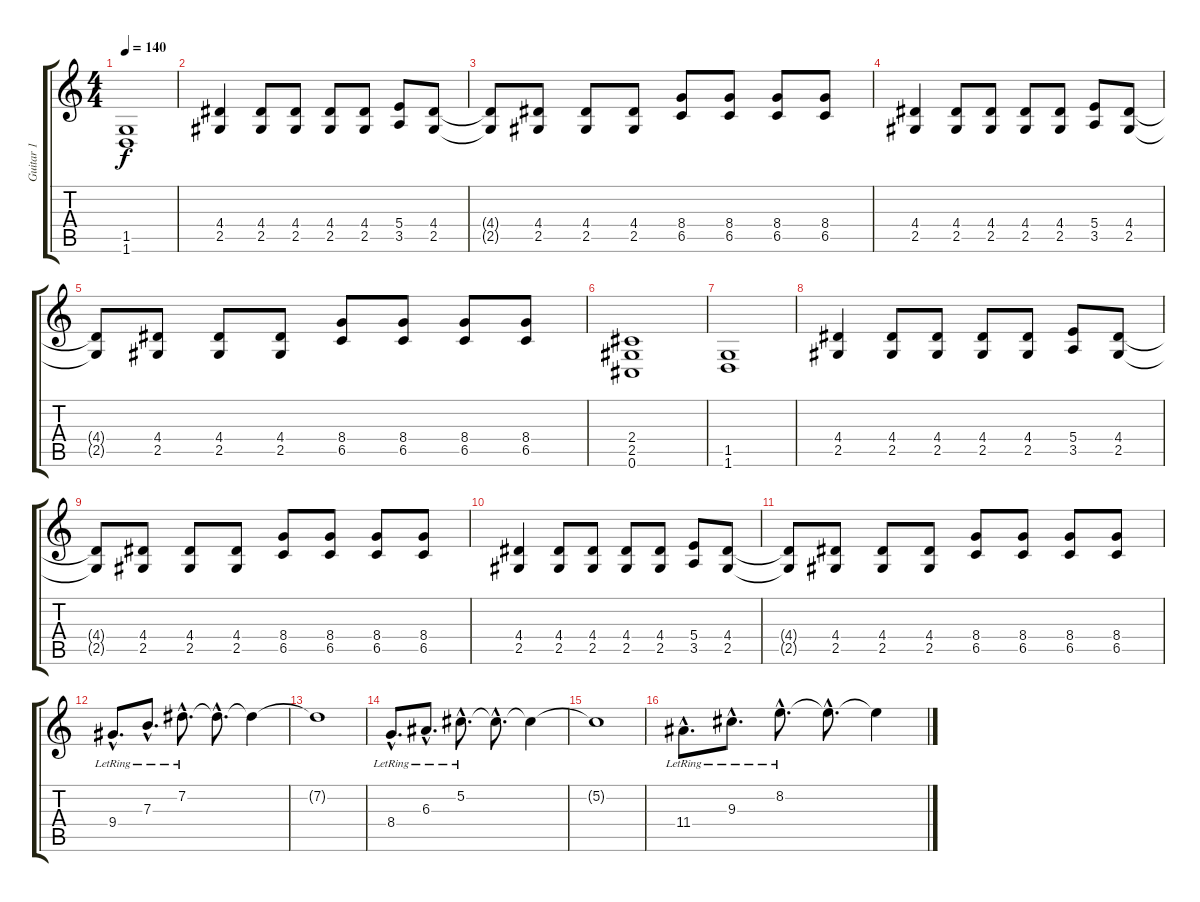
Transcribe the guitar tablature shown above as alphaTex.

\track ("Guitar 1" "Guitar 1") {instrument distortionguitar}
\staff {score tabs}
\tuning (Db4 Ab3 E3 B2 Gb2 Db2) {hide}
\ts (4 4)
\tempo 140
\clef g2
\ks c
(1.5 1.6).1{dy f} |
(4.4 2.5).4 (4.4 2.5).8 (4.4 2.5).8 (4.4 2.5).8 (4.4 2.5).8 (5.4 3.5).8 (4.4 2.5).8 |
(4.4{t} 2.5{t}).8 (4.4 2.5).8 (4.4 2.5).8 (4.4 2.5).8 (8.4 6.5).8 (8.4 6.5).8 (8.4 6.5).8 (8.4 6.5).8 |
(4.4 2.5).4 (4.4 2.5).8 (4.4 2.5).8 (4.4 2.5).8 (4.4 2.5).8 (5.4 3.5).8 (4.4 2.5).8 |
(4.4{t} 2.5{t}).8 (4.4 2.5).8 (4.4 2.5).8 (4.4 2.5).8 (8.4 6.5).8 (8.4 6.5).8 (8.4 6.5).8 (8.4 6.5).8 |
(2.4 2.5 0.6).1 |
(1.5 1.6).1 |
(4.4 2.5).4 (4.4 2.5).8 (4.4 2.5).8 (4.4 2.5).8 (4.4 2.5).8 (5.4 3.5).8 (4.4 2.5).8 |
(4.4{t} 2.5{t}).8 (4.4 2.5).8 (4.4 2.5).8 (4.4 2.5).8 (8.4 6.5).8 (8.4 6.5).8 (8.4 6.5).8 (8.4 6.5).8 |
(4.4 2.5).4 (4.4 2.5).8 (4.4 2.5).8 (4.4 2.5).8 (4.4 2.5).8 (5.4 3.5).8 (4.4 2.5).8 |
(4.4{t} 2.5{t}).8 (4.4 2.5).8 (4.4 2.5).8 (4.4 2.5).8 (8.4 6.5).8 (8.4 6.5).8 (8.4 6.5).8 (8.4 6.5).8 |
9.4{hac lr}.8{d instrument overdrivenguitar} 7.3{hac lr}.8{d} 7.2{hac lr}.8{d} 7.2{hac t}.8{d} 7.2{t}.4 |
7.2{t}.1 |
8.4{hac lr}.8{d} 6.3{hac lr}.8{d} 5.2{hac lr}.8{d} 5.2{hac t}.8{d} 5.2{t}.4 |
5.2{t}.1 |
11.4{hac lr}.8{d} 9.3{hac lr}.8{d} 8.2{hac lr}.8{d} 8.2{hac t}.8{d} 8.2{t}.4
